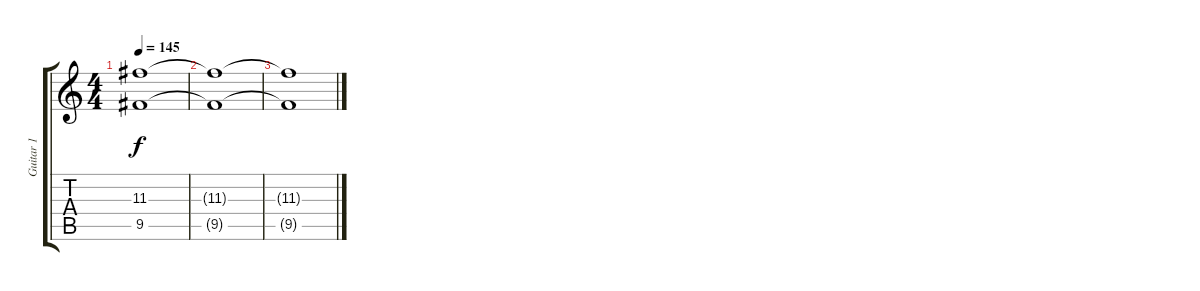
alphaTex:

\track ("Guitar 1" "Guitar 1") {instrument distortionguitar}
\staff {score tabs}
\tuning (E4 B3 G3 D3 A2 E2) {hide}
\ts (4 4)
\tempo 145
\clef g2
\ks c
(11.3 9.5).1{dy f} |
(11.3{t} 9.5{t}).1 |
(11.3{t} 9.5{t}).1
